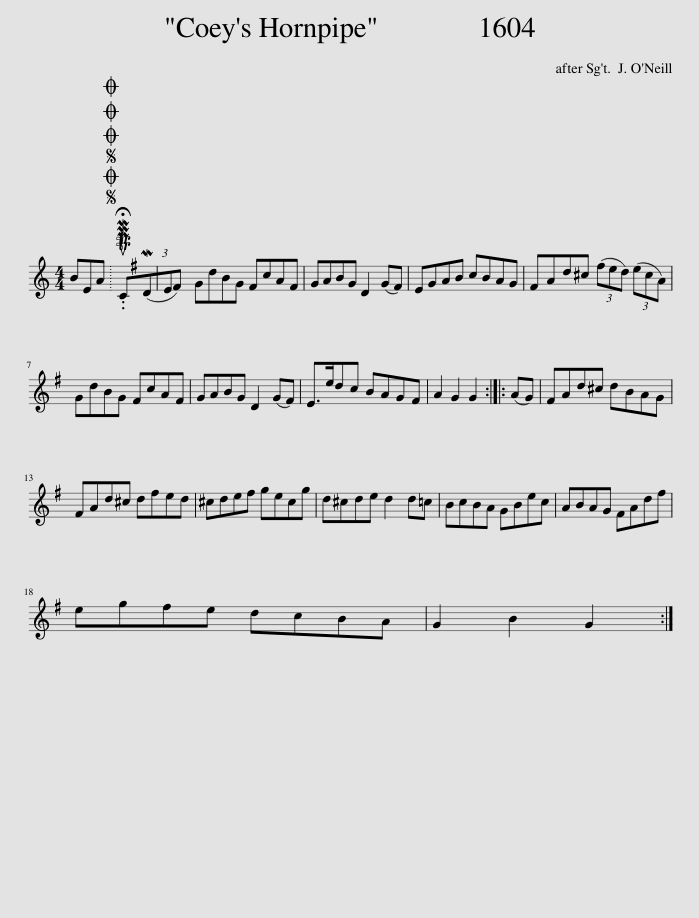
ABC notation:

X:1
L:1/8
M:4/4
I:linebreak $
K:C
V:1 treble
V:1
 BEA |SOSOOO .!fermata!PMTuC(3(MDE^F) | GdBG ^FcAF | GABG D2 (G^F) | EGAB cBAG | %5
 ^FAd^c (3(^fed) (3(ecA) |$ GdBG ^FcAF | GABG D2 (G^F) | E>edc BAG^F | A2 G2 G2 :: %10
 (AG) | ^FAd^c dBAG |$ ^FAd^c d^fed | ^cde^f gecg | d^cde d2 d=c | %15
 BcBA GBec | ABAG ^FAd^f |$ eg^fe dcBA | G2 B2 G2 :| %19
